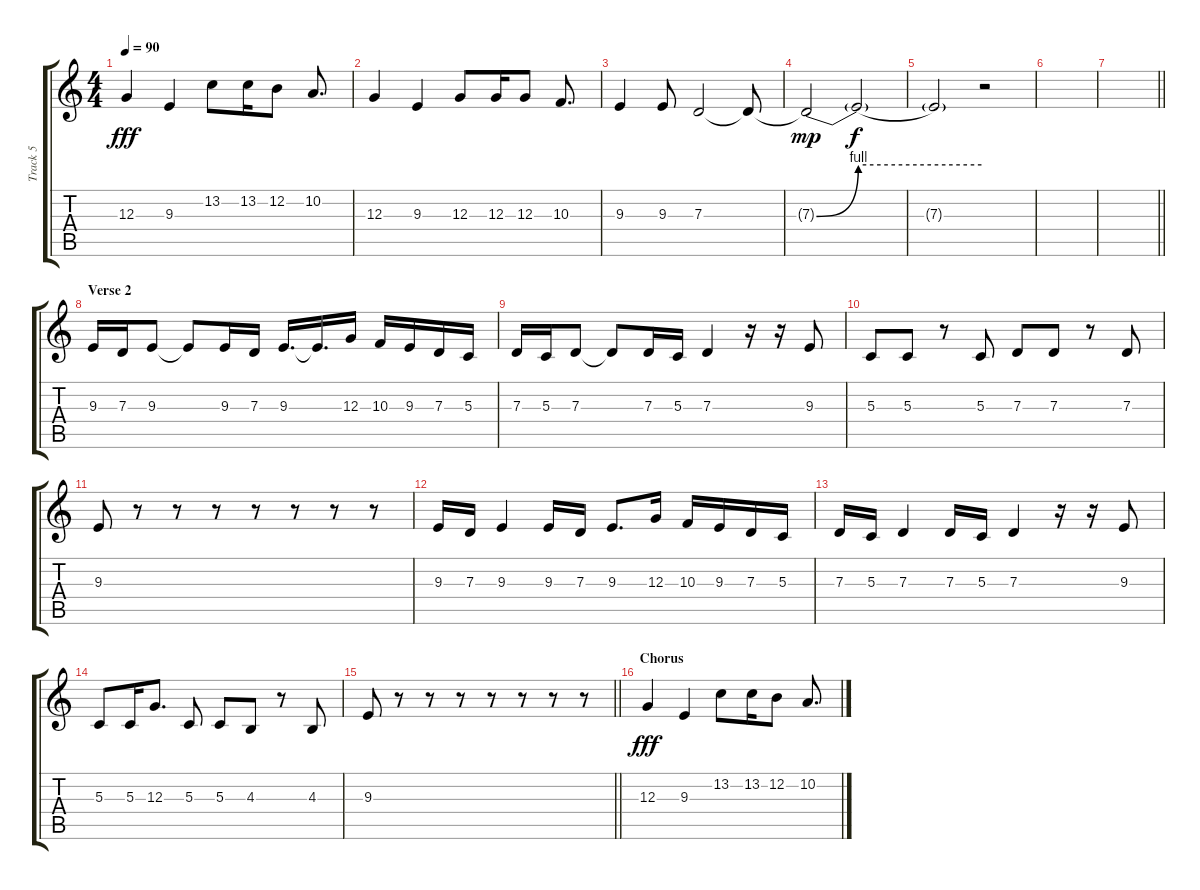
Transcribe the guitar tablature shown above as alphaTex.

\track ("Track 5" "Track 5") {instrument lead2sawtooth}
\staff {score tabs}
\tuning (E4 B3 G3 D3 A2 E2) {hide}
\ts (4 4)
\tempo 90
\clef g2
\ks c
12.3.4{dy fff} 9.3.4 13.2.8 13.2.16 12.2.8 10.2.8{d} |
12.3.4 9.3.4 12.3.8 12.3.16 12.3.8 10.3.8{d} |
9.3.4 9.3.8 7.3.2{volume 4} 7.3{t}.8 |
7.3{be (bend 0 0 60 4) t}.2{dy mp} 7.3{be (hold 0 4 60 4) t}.2{dy f} |
7.3{t}.2 r.2 |
|
\barLineRight lightlight
|
\section ("" "Verse 2")
9.3.16{volume 16} 7.3.16 9.3.8 9.3{t}.8 9.3.16 7.3.16 9.3.16{d} 9.3{t}.16{d} 12.3.16 10.3.16 9.3.16 7.3.16 5.3.16 |
7.3.16 5.3.16 7.3.8 7.3{t}.8 7.3.16 5.3.16 7.3.4 r.16 r.16 9.3.8 |
5.3.8 5.3.8 r.8 5.3.8 7.3.8 7.3.8 r.8 7.3.8 |
9.3.8 r.8 r.8 r.8 r.8 r.8 r.8 r.8 |
9.3.16 7.3.16 9.3.4 9.3.16 7.3.16 9.3.8{d} 12.3.16 10.3.16 9.3.16 7.3.16 5.3.16 |
7.3.16 5.3.16 7.3.4 7.3.16 5.3.16 7.3.4 r.16 r.16 9.3.8 |
5.3.8 5.3.16 12.3.8{d} 5.3.8 5.3.8 4.3.8 r.8 4.3.8 |
\barLineRight lightlight
9.3.8 r.8 r.8 r.8 r.8 r.8 r.8 r.8 |
\section ("" "Chorus")
12.3.4{dy fff} 9.3.4 13.2.8 13.2.16 12.2.8 10.2.8{d}
